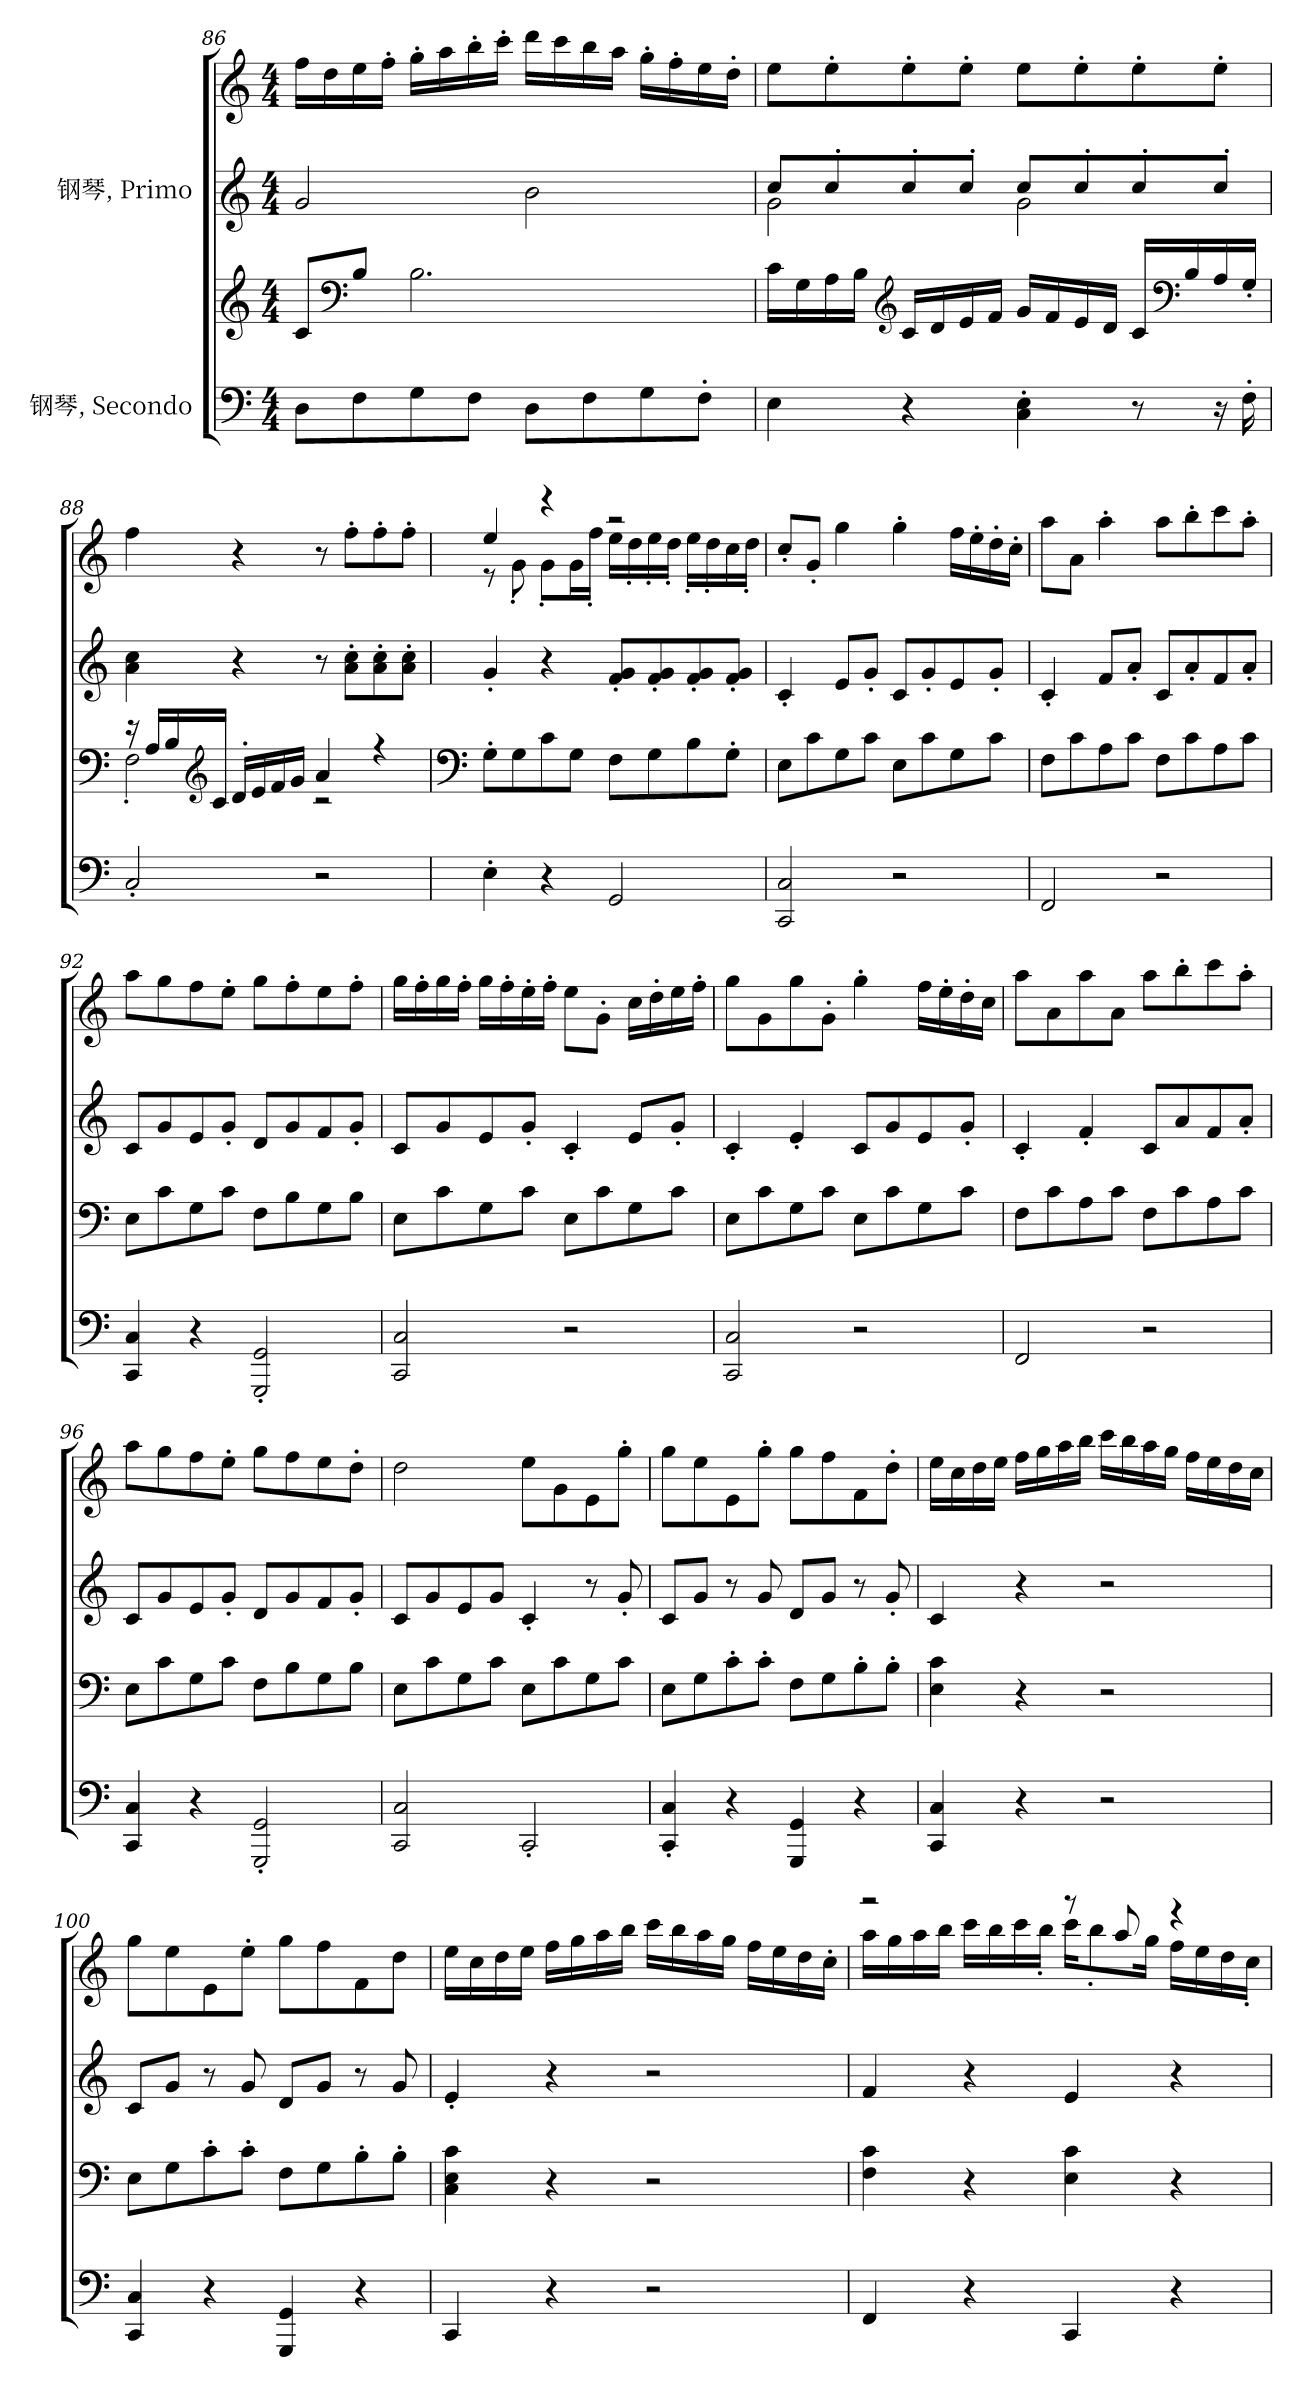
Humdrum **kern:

**kern	**kern	**kern	**kern
*part2	*part2	*part1	*part1
*staff4	*staff3	*staff2	*staff1
*I"钢琴, Secondo	*	*I"钢琴, Primo	*
!!LO:LB:g=z
*clefF4	*clefG2	*clefG2	*clefG2
*k[]	*k[]	*k[]	*k[]
*M4/4	*M4/4	*M4/4	*M4/4
=86	=86	=86	=86
8D\L	8c/L	2g/	16ff\LL
.	.	.	16dd\
*	*clefF4	*	*
8F\	8B/J	.	16ee\
.	.	.	16ff'\JJ
8G\	2.B\	.	16gg'\LL
.	.	.	16aa\
8F\J	.	.	16bb'\
.	.	.	16ccc'\JJ
8D\L	.	2b\	16ddd\LL
.	.	.	16ccc\
8F\	.	.	16bb\
.	.	.	16aa\JJ
8G\	.	.	16gg'\LL
.	.	.	16ff'\
8F'\J	.	.	16ee\
.	.	.	16dd'\JJ
=87	=87	=87	=87
*	*	*^	*
4E\	16c\LL	8cc/L	2g\	8ee\L
.	16G\	.	.	.
.	16A\	8cc'/	.	8ee'\
.	16B\JJ	.	.	.
*	*clefG2	*	*	*
4r	16c/LL	8cc'/	.	8ee'\
.	16d/	.	.	.
.	16e/	8cc'/J	.	8ee'\J
.	16f/JJ	.	.	.
4C\' 4E\'	16g/LL	8cc/L	2g\	8ee\L
.	16f/	.	.	.
.	16e/	8cc'/	.	8ee'\
.	16d/JJ	.	.	.
8r	16c/LL	8cc'/	.	8ee'\
*	*clefF4	*	*	*
.	16B/	.	.	.
16r	16A/	8cc'/J	.	8ee'\J
16F'\	16G'/JJ	.	.	.
*	*	*v	*v	*
!!LO:PB:g=z
=88	=88	=88	=88
*	*^	*	*
2C'/	16r	2F'\	4a\ 4cc\	4ff\
.	16A/LL	.	.	.
.	16B/	.	.	.
*	*clefG2	*	*	*
.	16c/JJ	.	.	.
.	16d'/LL	.	4r	4r
.	16e/	.	.	.
.	16f/	.	.	.
.	16g/JJ	.	.	.
2r	4a/	2r	8r	8r
.	.	.	8a\' 8cc\'L	8ff'\L
.	4r	.	8a\' 8cc\'	8ff'\
.	.	.	8a\' 8cc\'J	8ff'\J
*	*v	*v	*	*
=89	=89	=89	=89
*	*clefF4	*	*
*	*	*	*^
4E'\	8G'\L	4g'/	4ee/	8r
.	8G\	.	.	8g'\
4r	8c\	4r	4r	8g'\L
.	8G\J	.	.	16g\L
.	.	.	.	16ff'\JJ
2GG/	8F\L	8f/' 8g/'L	2r	16ee\LL
.	.	.	.	16dd'\
.	8G\	8f/' 8g/'	.	16ee'\
.	.	.	.	16dd'\JJ
.	8B\	8f/' 8g/'	.	16ee'\LL
.	.	.	.	16dd'\
.	8G'\J	8f/' 8g/'J	.	16cc\
.	.	.	.	16dd'\JJ
*	*	*	*v	*v
=90	=90	=90	=90
2CC/ 2C/	8E\L	4c'/	8cc'/L
.	8c\	.	8g'/J
.	8G\	8e/L	4gg\
.	8c\J	8g'/J	.
2r	8E\L	8c/L	4gg'\
.	8c\	8g'/	.
.	8G\	8e/	16ff\LL
.	.	.	16ee'\
.	8c\J	8g'/J	16dd'\
.	.	.	16cc'\JJ
!!LO:LB:g=z
=91	=91	=91	=91
2FF/	8F\L	4c'/	8aa\L
.	8c\	.	8a\J
.	8A\	8f/L	4aa'\
.	8c\J	8a'/J	.
2r	8F\L	8c/L	8aa\L
.	8c\	8a'/	8bb'\
.	8A\	8f/	8ccc\
.	8c\J	8a'/J	8aa'\J
=92	=92	=92	=92
4CC/ 4C/	8E\L	8c/L	8aa\L
.	8c\	8g/	8gg\
4r	8G\	8e/	8ff\
.	8c\J	8g'/J	8ee'\J
2GGG/' 2GG/'	8F\L	8d/L	8gg\L
.	8B\	8g/	8ff'\
.	8G\	8f/	8ee\
.	8B\J	8g'/J	8ff'\J
=93	=93	=93	=93
2CC/ 2C/	8E\L	8c/L	16gg\LL
.	.	.	16ff'\
.	8c\	8g/	16gg\
.	.	.	16ff'\JJ
.	8G\	8e/	16gg\LL
.	.	.	16ff'\
.	8c\J	8g'/J	16ee'\
.	.	.	16ff'\JJ
2r	8E\L	4c'/	8ee\L
.	8c\	.	8g'\J
.	8G\	8e/L	16cc\LL
.	.	.	16dd'\
.	8c\J	8g'/J	16ee\
.	.	.	16ff'\JJ
=94	=94	=94	=94
2CC/ 2C/	8E\L	4c'/	8gg\L
.	8c\	.	8g\
.	8G\	4e'/	8gg\
.	8c\J	.	8g'\J
2r	8E\L	8c/L	4gg'\
.	8c\	8g/	.
.	8G\	8e/	16ff\LL
.	.	.	16ee'\
.	8c\J	8g'/J	16dd'\
.	.	.	16cc\JJ
!!LO:LB:g=z
=95	=95	=95	=95
2FF/	8F\L	4c'/	8aa\L
.	8c\	.	8a\
.	8A\	4f'/	8aa\
.	8c\J	.	8a\J
2r	8F\L	8c/L	8aa\L
.	8c\	8a/	8bb'\
.	8A\	8f/	8ccc\
.	8c\J	8a'/J	8aa'\J
=96	=96	=96	=96
4CC/ 4C/	8E\L	8c/L	8aa\L
.	8c\	8g/	8gg\
4r	8G\	8e/	8ff\
.	8c\J	8g'/J	8ee'\J
2GGG/' 2GG/'	8F\L	8d/L	8gg\L
.	8B\	8g/	8ff\
.	8G\	8f/	8ee\
.	8B\J	8g'/J	8dd'\J
=97	=97	=97	=97
2CC/ 2C/	8E\L	8c/L	2dd\
.	8c\	8g/	.
.	8G\	8e/	.
.	8c\J	8g/J	.
2CC'/	8E\L	4c'/	8ee\L
.	8c\	.	8g\
.	8G\	8r	8e\
.	8c\J	8g'/	8gg'\J
=98	=98	=98	=98
4CC/' 4C/'	8E\L	8c/L	8gg\L
.	8G\	8g/J	8ee\
4r	8c'\	8r	8e\
.	8c'\J	8g/	8gg'\J
4GGG/ 4GG/	8F\L	8d/L	8gg\L
.	8G\	8g/J	8ff\
4r	8B'\	8r	8f\
.	8B'\J	8g'/	8dd'\J
!!LO:PB:g=z
=99	=99	=99	=99
4CC/ 4C/	4E\ 4c\	4c/	16ee\LL
.	.	.	16cc\
.	.	.	16dd\
.	.	.	16ee\JJ
4r	4r	4r	16ff\LL
.	.	.	16gg\
.	.	.	16aa\
.	.	.	16bb\JJ
2r	2r	2r	16ccc\LL
.	.	.	16bb\
.	.	.	16aa\
.	.	.	16gg\JJ
.	.	.	16ff\LL
.	.	.	16ee\
.	.	.	16dd\
.	.	.	16cc\JJ
=100	=100	=100	=100
4CC/ 4C/	8E\L	8c/L	8gg\L
.	8G\	8g/J	8ee\
4r	8c'\	8r	8e\
.	8c'\J	8g/	8ee'\J
4GGG/ 4GG/	8F\L	8d/L	8gg\L
.	8G\	8g/J	8ff\
4r	8B'\	8r	8f\
.	8B'\J	8g/	8dd\J
!!LO:LB:g=z
=101	=101	=101	=101
4CC/	4C\ 4E\ 4c\	4e'/	16ee\LL
.	.	.	16cc\
.	.	.	16dd\
.	.	.	16ee\JJ
4r	4r	4r	16ff\LL
.	.	.	16gg\
.	.	.	16aa\
.	.	.	16bb\JJ
2r	2r	2r	16ccc\LL
.	.	.	16bb\
.	.	.	16aa\
.	.	.	16gg\JJ
.	.	.	16ff\LL
.	.	.	16ee\
.	.	.	16dd\
.	.	.	16cc'\JJ
=102	=102	=102	=102
*	*	*	*^
4FF/	4F\ 4c\	4f/	2r	16aa\LL
.	.	.	.	16gg\
.	.	.	.	16aa\
.	.	.	.	16bb\JJ
4r	4r	4r	.	16ccc\LL
.	.	.	.	16bb\
.	.	.	.	16ccc\
.	.	.	.	16bb'\JJ
4CC/	4E\ 4c\	4e/	8r	16ccc\KL
.	.	.	.	8bb'\
.	.	.	8aa/	.
.	.	.	.	16gg\Jk
4r	4r	4r	4r	16ff\LL
.	.	.	.	16ee\
.	.	.	.	16dd\
.	.	.	.	16cc'\JJ
*	*	*	*v	*v
=	=	=	=
*-	*-	*-	*-
